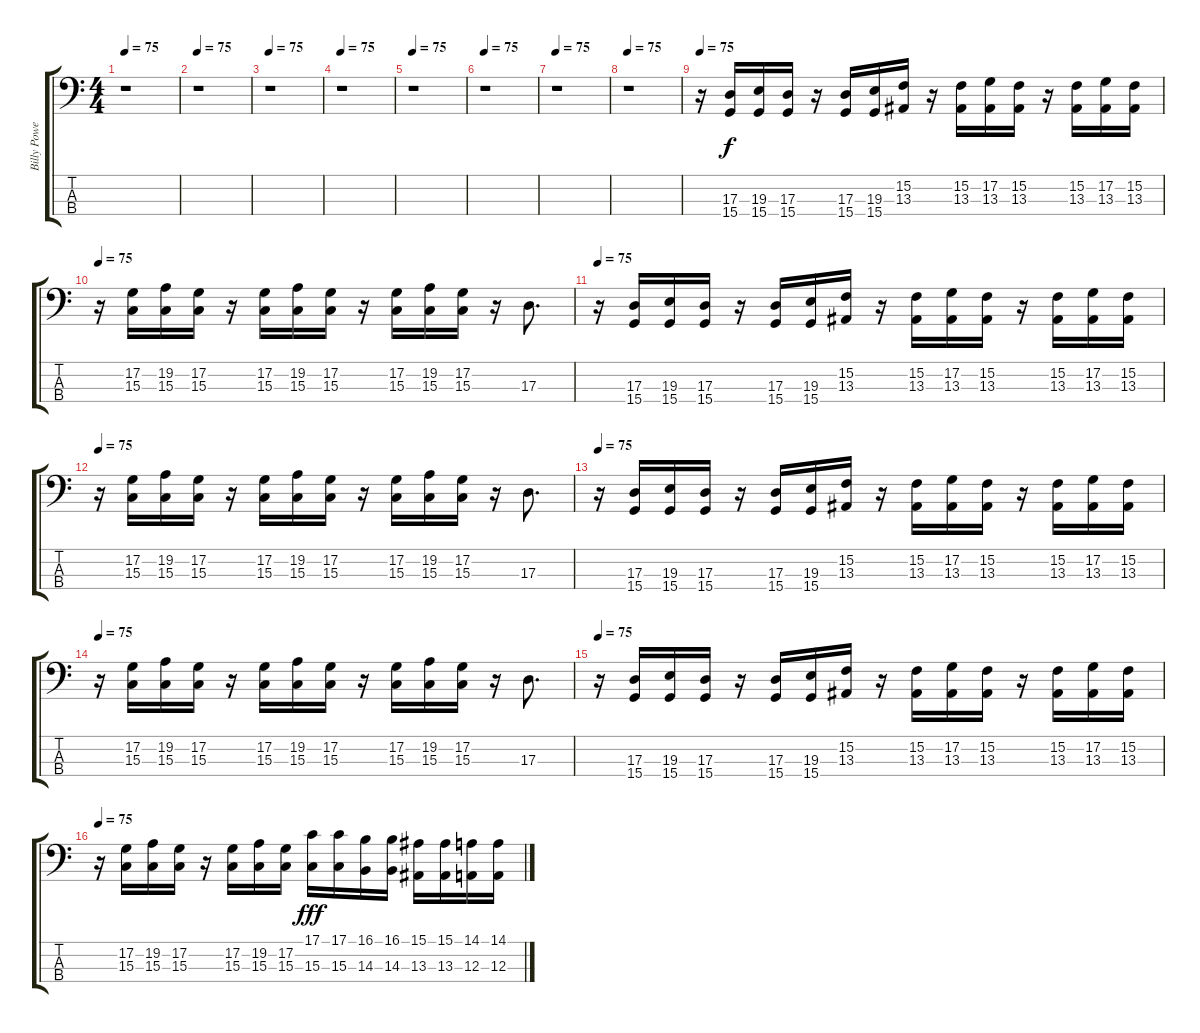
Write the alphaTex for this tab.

\track ("Billy Powell (keyboard left hand)" "Billy Powe") {instrument acousticgrandpiano}
\staff {score tabs}
\tuning (G2 D2 A1 E1) {hide}
\ts (4 4)
\tempo 75
\clef f4
\ks c
r.1{dy f} |
\tempo 75
r.1 |
\tempo 75
r.1 |
\tempo 75
r.1 |
\tempo 75
r.1 |
\tempo 75
r.1 |
\tempo 75
r.1 |
\tempo 75
r.1 |
\tempo 75
r.16 (17.3 15.4).16 (19.3 15.4).16 (17.3 15.4).16 r.16 (17.3 15.4).16 (19.3 15.4).16 (15.2 13.3).16 r.16 (15.2 13.3).16 (17.2 13.3).16 (15.2 13.3).16 r.16 (15.2 13.3).16 (17.2 13.3).16 (15.2 13.3).16 |
\tempo 75
r.16 (17.2 15.3).16 (19.2 15.3).16 (17.2 15.3).16 r.16 (17.2 15.3).16 (19.2 15.3).16 (17.2 15.3).16 r.16 (17.2 15.3).16 (19.2 15.3).16 (17.2 15.3).16 r.16 17.3.8{d} |
\tempo 75
r.16 (17.3 15.4).16 (19.3 15.4).16 (17.3 15.4).16 r.16 (17.3 15.4).16 (19.3 15.4).16 (15.2 13.3).16 r.16 (15.2 13.3).16 (17.2 13.3).16 (15.2 13.3).16 r.16 (15.2 13.3).16 (17.2 13.3).16 (15.2 13.3).16 |
\tempo 75
r.16 (17.2 15.3).16 (19.2 15.3).16 (17.2 15.3).16 r.16 (17.2 15.3).16 (19.2 15.3).16 (17.2 15.3).16 r.16 (17.2 15.3).16 (19.2 15.3).16 (17.2 15.3).16 r.16 17.3.8{d} |
\tempo 75
r.16 (17.3 15.4).16 (19.3 15.4).16 (17.3 15.4).16 r.16 (17.3 15.4).16 (19.3 15.4).16 (15.2 13.3).16 r.16 (15.2 13.3).16 (17.2 13.3).16 (15.2 13.3).16 r.16 (15.2 13.3).16 (17.2 13.3).16 (15.2 13.3).16 |
\tempo 75
r.16 (17.2 15.3).16 (19.2 15.3).16 (17.2 15.3).16 r.16 (17.2 15.3).16 (19.2 15.3).16 (17.2 15.3).16 r.16 (17.2 15.3).16 (19.2 15.3).16 (17.2 15.3).16 r.16 17.3.8{d} |
\tempo 75
r.16 (17.3 15.4).16 (19.3 15.4).16 (17.3 15.4).16 r.16 (17.3 15.4).16 (19.3 15.4).16 (15.2 13.3).16 r.16 (15.2 13.3).16 (17.2 13.3).16 (15.2 13.3).16 r.16 (15.2 13.3).16 (17.2 13.3).16 (15.2 13.3).16 |
\tempo 75
r.16 (17.2 15.3).16 (19.2 15.3).16 (17.2 15.3).16 r.16 (17.2 15.3).16 (19.2 15.3).16 (17.2 15.3).16 (17.1 15.3).16{dy fff} (17.1 15.3).16 (16.1 14.3).16 (16.1 14.3).16 (15.1 13.3).16 (15.1 13.3).16 (14.1 12.3).16 (14.1 12.3).16
